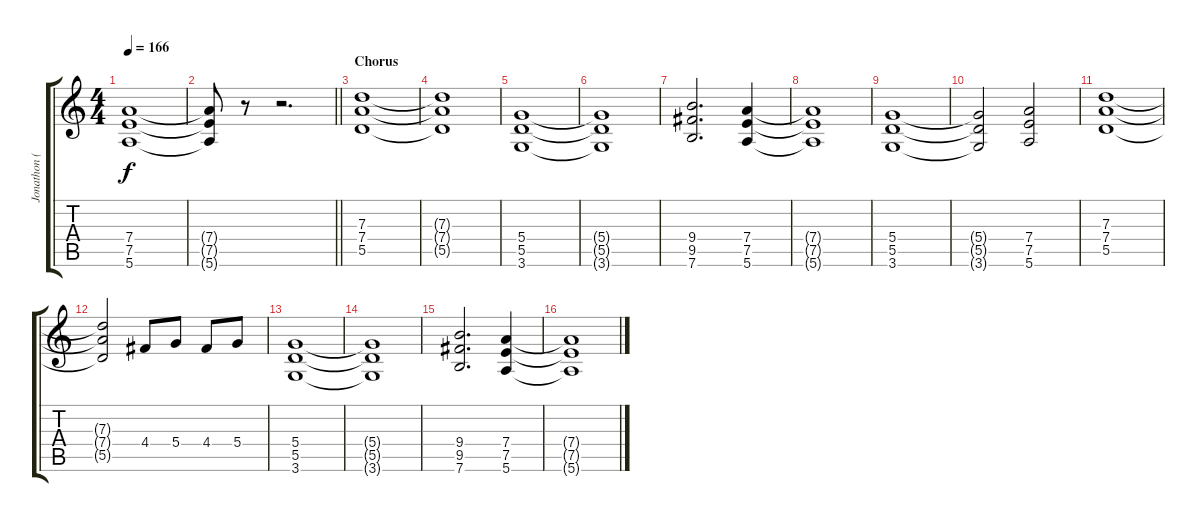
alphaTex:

\track ("Jonathon (Rhythm Guitar)" "Jonathon (") {instrument distortionguitar}
\staff {score tabs}
\tuning (E4 B3 G3 D3 A2 E2) {hide}
\ts (4 4)
\tempo 166
\clef g2
\ks c
(7.4 7.5 5.6).1{dy f} |
\barLineRight lightlight
(7.4{t} 7.5{t} 5.6{t}).8 r.8 r.2{d} |
\section ("" "Chorus")
(7.3 7.4 5.5).1 |
(7.3{t} 7.4{t} 5.5{t}).1 |
(5.4 5.5 3.6).1 |
(5.4{t} 5.5{t} 3.6{t}).1 |
(9.4 9.5 7.6).2{d} (7.4 7.5 5.6).4 |
(7.4{t} 7.5{t} 5.6{t}).1 |
(5.4 5.5 3.6).1 |
(5.4{t} 5.5{t} 3.6{t}).2 (7.4 7.5 5.6).2 |
(7.3 7.4 5.5).1 |
(7.3{t} 7.4{t} 5.5{t}).2 4.4.8 5.4.8 4.4.8 5.4.8 |
(5.4 5.5 3.6).1 |
(5.4{t} 5.5{t} 3.6{t}).1 |
(9.4 9.5 7.6).2{d} (7.4 7.5 5.6).4 |
(7.4{t} 7.5{t} 5.6{t}).1
